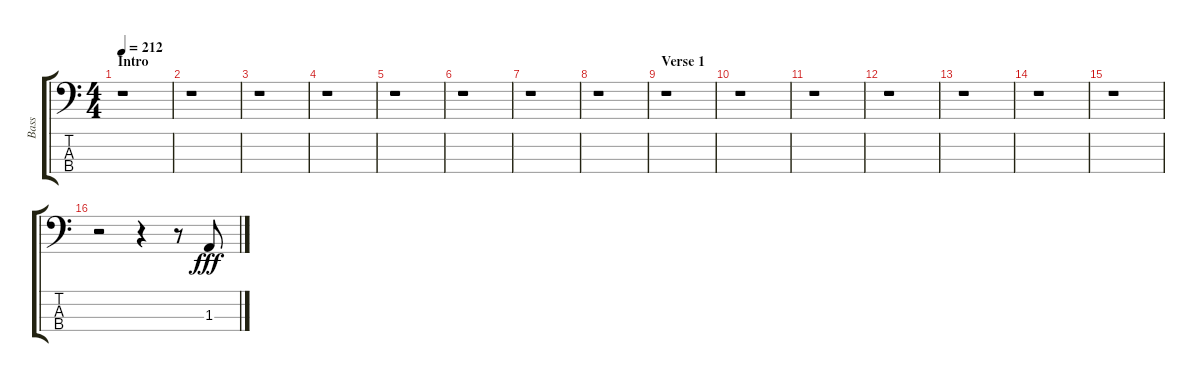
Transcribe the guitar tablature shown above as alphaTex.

\track ("Bass" "Bass") {instrument electricbasspick}
\staff {score tabs}
\tuning (Gb2 Db2 Ab1 Db1) {hide}
\ts (4 4)
\section ("" "Intro")
\tempo 212
\clef f4
\ks c
r.1{dy fff instrument electricbasspick} |
r.1 |
r.1 |
r.1 |
r.1 |
r.1 |
r.1 |
r.1 |
\section ("" "Verse 1")
r.1 |
r.1 |
r.1 |
r.1 |
r.1 |
r.1 |
r.1 |
r.2 r.4 r.8 1.3{ss}.8
